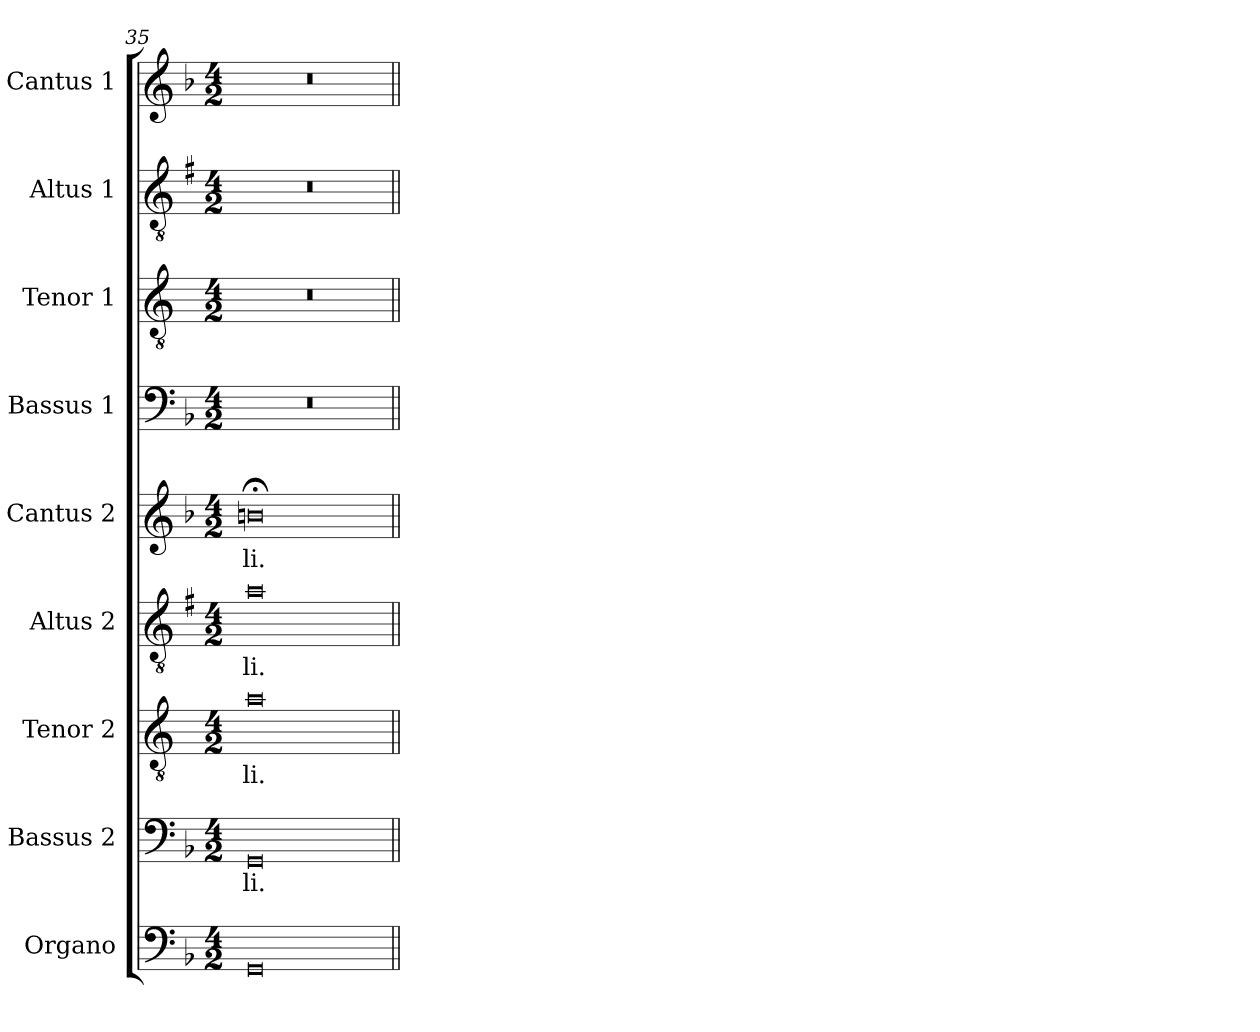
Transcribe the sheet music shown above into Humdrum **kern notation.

**kern	**kern	**text	**kern	**text	**kern	**text	**kern	**text	**kern	**kern	**kern	**kern
*part9	*part8	*part8	*part7	*part7	*part6	*part6	*part5	*part5	*part4	*part3	*part2	*part1
*staff9	*staff8	*staff8	*staff7	*staff7	*staff6	*staff6	*staff5	*staff5	*staff4	*staff3	*staff2	*staff1
*I"Organo	*I"Bassus 2	*	*I"Tenor 2	*	*I"Altus 2	*	*I"Cantus 2	*	*I"Bassus 1	*I"Tenor 1	*I"Altus 1	*I"Cantus 1
*I'Org	*I'B2	*	*I'T2	*	*I'A2	*	*I'C2	*	*I'B1	*I'T1	*I'A1	*I'C1
*clefF4	*clefF4	*	*clefGv2	*	*clefGv2	*	*clefG2	*	*clefF4	*clefGv2	*clefGv2	*clefG2
*	*	*	*ITrd4c7	*	*ITrd1c2	*	*	*	*	*ITrd4c7	*ITrd1c2	*
*k[b-]	*k[b-]	*	*k[b-]	*	*k[b-]	*	*k[b-]	*	*k[b-]	*k[b-]	*k[b-]	*k[b-]
*F:	*F:	*	*F:	*	*F:	*	*F:	*	*F:	*F:	*F:	*F:
*M4/2	*M4/2	*	*M4/2	*	*M4/2	*	*M4/2	*	*M4/2	*M4/2	*M4/2	*M4/2
=35	=35	=35	=35	=35	=35	=35	=35	=35	=35	=35	=35	=35
!	!	!LO:LY:b	!	!LO:LY:b	!	!LO:LY:b	!	!LO:LY:b	!	!	!	!
0GG	0GG	-li.	0d	-li.	0g	-li.	0bn;<	-li.	0r	0r	0r	0r
=||	=||	=||	=||	=||	=||	=||	=||	=||	=||	=||	=||	=||
*-	*-	*-	*-	*-	*-	*-	*-	*-	*-	*-	*-	*-
